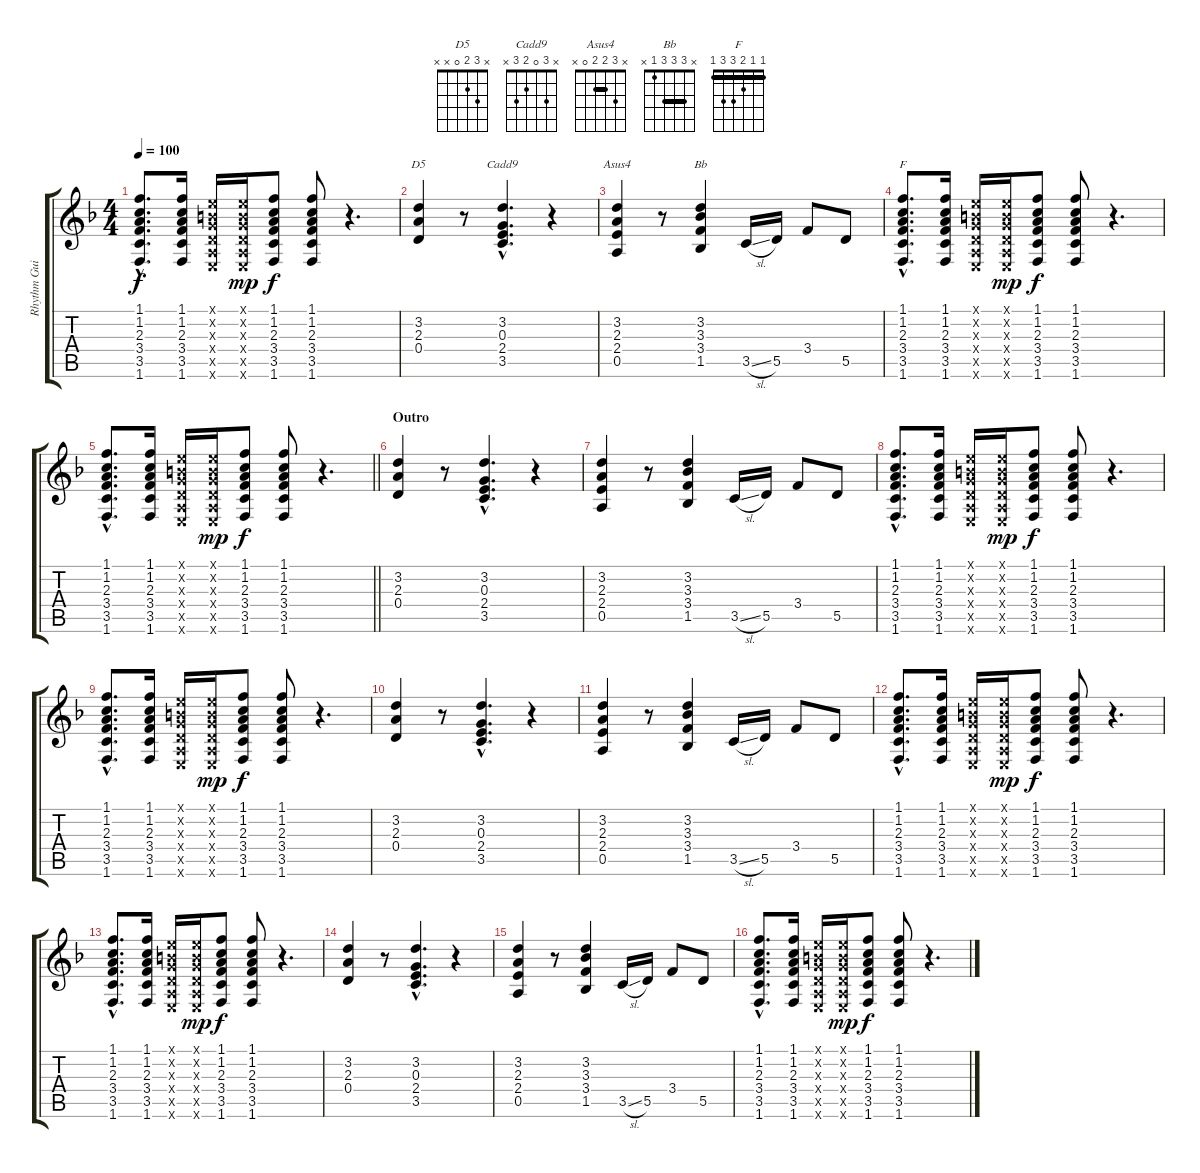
\track ("Rhythm Guitar" "Rhythm Gui") {instrument overdrivenguitar}
\staff {score tabs}
\tuning (E4 B3 G3 D3 A2 E2) {hide}
\chord ("D5" x 3 2 0 x x)
\chord ("Cadd9" x 3 0 2 3 x)
\chord ("Asus4" x 3 2 2 0 x) {barre 2}
\chord ("Bb" x 3 3 3 1 x) {barre 3}
\chord ("F" 1 1 2 3 3 1) {barre 1}
\ts (4 4)
\tempo 100
\clef g2
\ks f
(1.1{hac} 1.2{hac} 2.3{hac} 3.4{hac} 3.5{hac} 1.6{hac}).8{d dy f} (1.1 1.2 2.3 3.4 3.5 1.6).16 (0.1{x} 0.2{x} 0.3{x} 0.4{x} 0.5{x} 0.6{x}).16 (0.1{x} 0.2{x} 0.3{x} 0.4{x} 0.5{x} 0.6{x}).16{dy mp} (1.1 1.2 2.3 3.4 3.5 1.6).8{dy f} (1.1 1.2 2.3 3.4 3.5 1.6).8 r.4{d} |
(3.2 2.3 0.4).4{ch "D5"} r.8 (3.2{hac} 0.3{hac} 2.4{hac} 3.5{hac}).4{d ch "Cadd9"} r.4 |
(3.2 2.3 2.4 0.5).4{ch "Asus4"} r.8 (3.2 3.3 3.4 1.5).4{ch "Bb"} 3.5{sl}.16 5.5.16 3.4.8 5.5.8 |
(1.1{hac} 1.2{hac} 2.3{hac} 3.4{hac} 3.5{hac} 1.6{hac}).8{d ch "F"} (1.1 1.2 2.3 3.4 3.5 1.6).16 (0.1{x} 0.2{x} 0.3{x} 0.4{x} 0.5{x} 0.6{x}).16 (0.1{x} 0.2{x} 0.3{x} 0.4{x} 0.5{x} 0.6{x}).16{dy mp} (1.1 1.2 2.3 3.4 3.5 1.6).8{dy f} (1.1 1.2 2.3 3.4 3.5 1.6).8 r.4{d} |
\barLineRight lightlight
(1.1{hac} 1.2{hac} 2.3{hac} 3.4{hac} 3.5{hac} 1.6{hac}).8{d} (1.1 1.2 2.3 3.4 3.5 1.6).16 (0.1{x} 0.2{x} 0.3{x} 0.4{x} 0.5{x} 0.6{x}).16 (0.1{x} 0.2{x} 0.3{x} 0.4{x} 0.5{x} 0.6{x}).16{dy mp} (1.1 1.2 2.3 3.4 3.5 1.6).8{dy f} (1.1 1.2 2.3 3.4 3.5 1.6).8 r.4{d} |
\section ("" "Outro")
(3.2 2.3 0.4).4 r.8 (3.2{hac} 0.3{hac} 2.4{hac} 3.5{hac}).4{d} r.4 |
(3.2 2.3 2.4 0.5).4 r.8 (3.2 3.3 3.4 1.5).4 3.5{sl}.16 5.5.16 3.4.8 5.5.8 |
(1.1{hac} 1.2{hac} 2.3{hac} 3.4{hac} 3.5{hac} 1.6{hac}).8{d} (1.1 1.2 2.3 3.4 3.5 1.6).16 (0.1{x} 0.2{x} 0.3{x} 0.4{x} 0.5{x} 0.6{x}).16 (0.1{x} 0.2{x} 0.3{x} 0.4{x} 0.5{x} 0.6{x}).16{dy mp} (1.1 1.2 2.3 3.4 3.5 1.6).8{dy f} (1.1 1.2 2.3 3.4 3.5 1.6).8 r.4{d} |
(1.1{hac} 1.2{hac} 2.3{hac} 3.4{hac} 3.5{hac} 1.6{hac}).8{d} (1.1 1.2 2.3 3.4 3.5 1.6).16 (0.1{x} 0.2{x} 0.3{x} 0.4{x} 0.5{x} 0.6{x}).16 (0.1{x} 0.2{x} 0.3{x} 0.4{x} 0.5{x} 0.6{x}).16{dy mp} (1.1 1.2 2.3 3.4 3.5 1.6).8{dy f} (1.1 1.2 2.3 3.4 3.5 1.6).8 r.4{d} |
(3.2 2.3 0.4).4 r.8 (3.2{hac} 0.3{hac} 2.4{hac} 3.5{hac}).4{d} r.4 |
(3.2 2.3 2.4 0.5).4 r.8 (3.2 3.3 3.4 1.5).4 3.5{sl}.16 5.5.16 3.4.8 5.5.8 |
(1.1{hac} 1.2{hac} 2.3{hac} 3.4{hac} 3.5{hac} 1.6{hac}).8{d} (1.1 1.2 2.3 3.4 3.5 1.6).16 (0.1{x} 0.2{x} 0.3{x} 0.4{x} 0.5{x} 0.6{x}).16 (0.1{x} 0.2{x} 0.3{x} 0.4{x} 0.5{x} 0.6{x}).16{dy mp} (1.1 1.2 2.3 3.4 3.5 1.6).8{dy f} (1.1 1.2 2.3 3.4 3.5 1.6).8 r.4{d} |
(1.1{hac} 1.2{hac} 2.3{hac} 3.4{hac} 3.5{hac} 1.6{hac}).8{d} (1.1 1.2 2.3 3.4 3.5 1.6).16 (0.1{x} 0.2{x} 0.3{x} 0.4{x} 0.5{x} 0.6{x}).16 (0.1{x} 0.2{x} 0.3{x} 0.4{x} 0.5{x} 0.6{x}).16{dy mp} (1.1 1.2 2.3 3.4 3.5 1.6).8{dy f} (1.1 1.2 2.3 3.4 3.5 1.6).8 r.4{d} |
(3.2 2.3 0.4).4 r.8 (3.2{hac} 0.3{hac} 2.4{hac} 3.5{hac}).4{d} r.4 |
(3.2 2.3 2.4 0.5).4 r.8 (3.2 3.3 3.4 1.5).4 3.5{sl}.16 5.5.16 3.4.8 5.5.8 |
(1.1{hac} 1.2{hac} 2.3{hac} 3.4{hac} 3.5{hac} 1.6{hac}).8{d} (1.1 1.2 2.3 3.4 3.5 1.6).16 (0.1{x} 0.2{x} 0.3{x} 0.4{x} 0.5{x} 0.6{x}).16 (0.1{x} 0.2{x} 0.3{x} 0.4{x} 0.5{x} 0.6{x}).16{dy mp} (1.1 1.2 2.3 3.4 3.5 1.6).8{dy f} (1.1 1.2 2.3 3.4 3.5 1.6).8 r.4{d}
